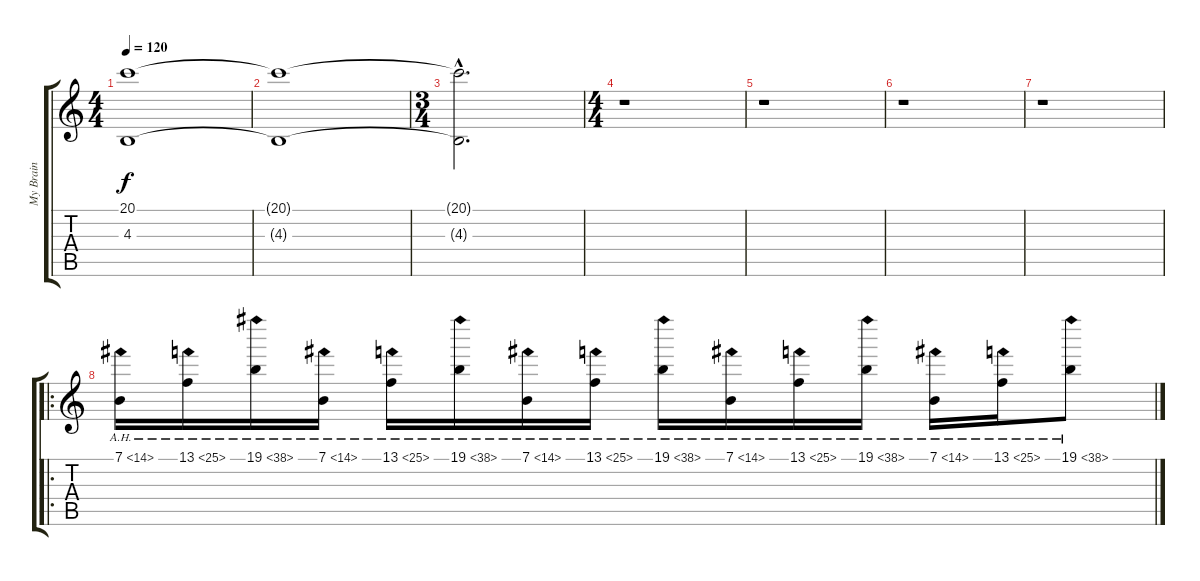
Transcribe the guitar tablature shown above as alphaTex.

\track ("My Brain" "My Brain") {instrument synthstrings1}
\staff {score tabs}
\tuning (E4 B3 G3 D3 A2 E2) {hide}
\ts (4 4)
\tempo 120
\clef g2
\ks c
(20.1{t} 4.3{t}).1{dy f} |
(20.1{t} 4.3{t}).1 |
\ts (3 4)
(20.1{hac t} 4.3{hac t}).2{d} |
\ts (4 4)
r.1 |
r.1 |
r.1 |
r.1 |
\ro
7.1{ah 7}.16 13.1{ah 12}.16 19.1{ah 19}.16 7.1{ah 7}.16 13.1{ah 12}.16 19.1{ah 19}.16 7.1{ah 7}.16 13.1{ah 12}.16 19.1{ah 19}.16 7.1{ah 7}.16 13.1{ah 12}.16 19.1{ah 19}.16 7.1{ah 7}.16 13.1{ah 12}.16 19.1{ah 19}.8
